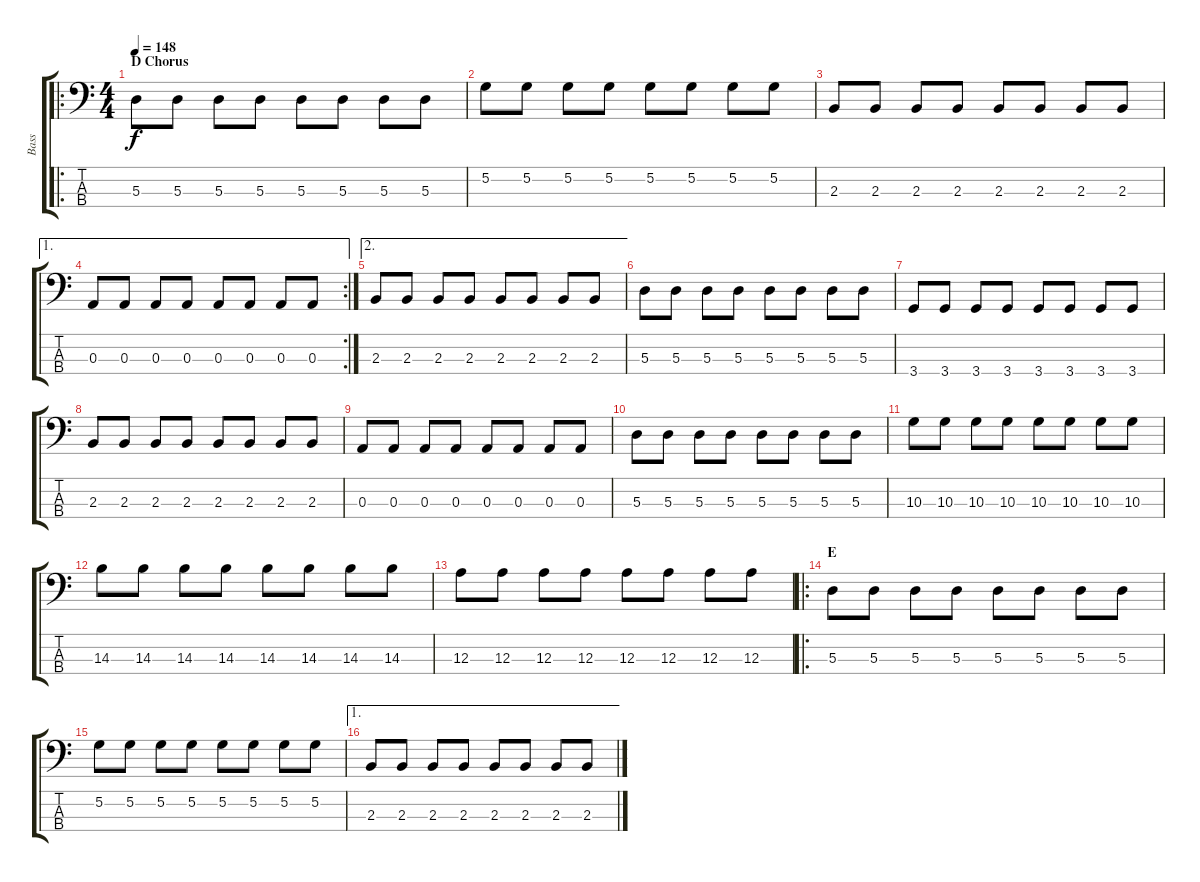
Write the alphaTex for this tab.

\track ("Bass" "Bass") {instrument electricbasspick}
\staff {score tabs}
\tuning (G2 D2 A1 E1) {hide}
\ro
\ts (4 4)
\section ("" "D Chorus")
\tempo 148
\clef f4
\ks c
5.3.8{dy f} 5.3.8 5.3.8 5.3.8 5.3.8 5.3.8 5.3.8 5.3.8 |
5.2.8 5.2.8 5.2.8 5.2.8 5.2.8 5.2.8 5.2.8 5.2.8 |
2.3.8 2.3.8 2.3.8 2.3.8 2.3.8 2.3.8 2.3.8 2.3.8 |
\ae 1
\rc 2
0.3.8 0.3.8 0.3.8 0.3.8 0.3.8 0.3.8 0.3.8 0.3.8 |
\ae 2
2.3.8 2.3.8 2.3.8 2.3.8 2.3.8 2.3.8 2.3.8 2.3.8 |
5.3.8 5.3.8 5.3.8 5.3.8 5.3.8 5.3.8 5.3.8 5.3.8 |
3.4.8 3.4.8 3.4.8 3.4.8 3.4.8 3.4.8 3.4.8 3.4.8 |
2.3.8 2.3.8 2.3.8 2.3.8 2.3.8 2.3.8 2.3.8 2.3.8 |
0.3.8 0.3.8 0.3.8 0.3.8 0.3.8 0.3.8 0.3.8 0.3.8 |
5.3.8 5.3.8 5.3.8 5.3.8 5.3.8 5.3.8 5.3.8 5.3.8 |
10.3.8 10.3.8 10.3.8 10.3.8 10.3.8 10.3.8 10.3.8 10.3.8 |
14.3.8 14.3.8 14.3.8 14.3.8 14.3.8 14.3.8 14.3.8 14.3.8 |
12.3.8 12.3.8 12.3.8 12.3.8 12.3.8 12.3.8 12.3.8 12.3.8 |
\ro
\section ("" "E ")
5.3.8 5.3.8 5.3.8 5.3.8 5.3.8 5.3.8 5.3.8 5.3.8 |
5.2.8 5.2.8 5.2.8 5.2.8 5.2.8 5.2.8 5.2.8 5.2.8 |
\ae 1
2.3.8 2.3.8 2.3.8 2.3.8 2.3.8 2.3.8 2.3.8 2.3.8
